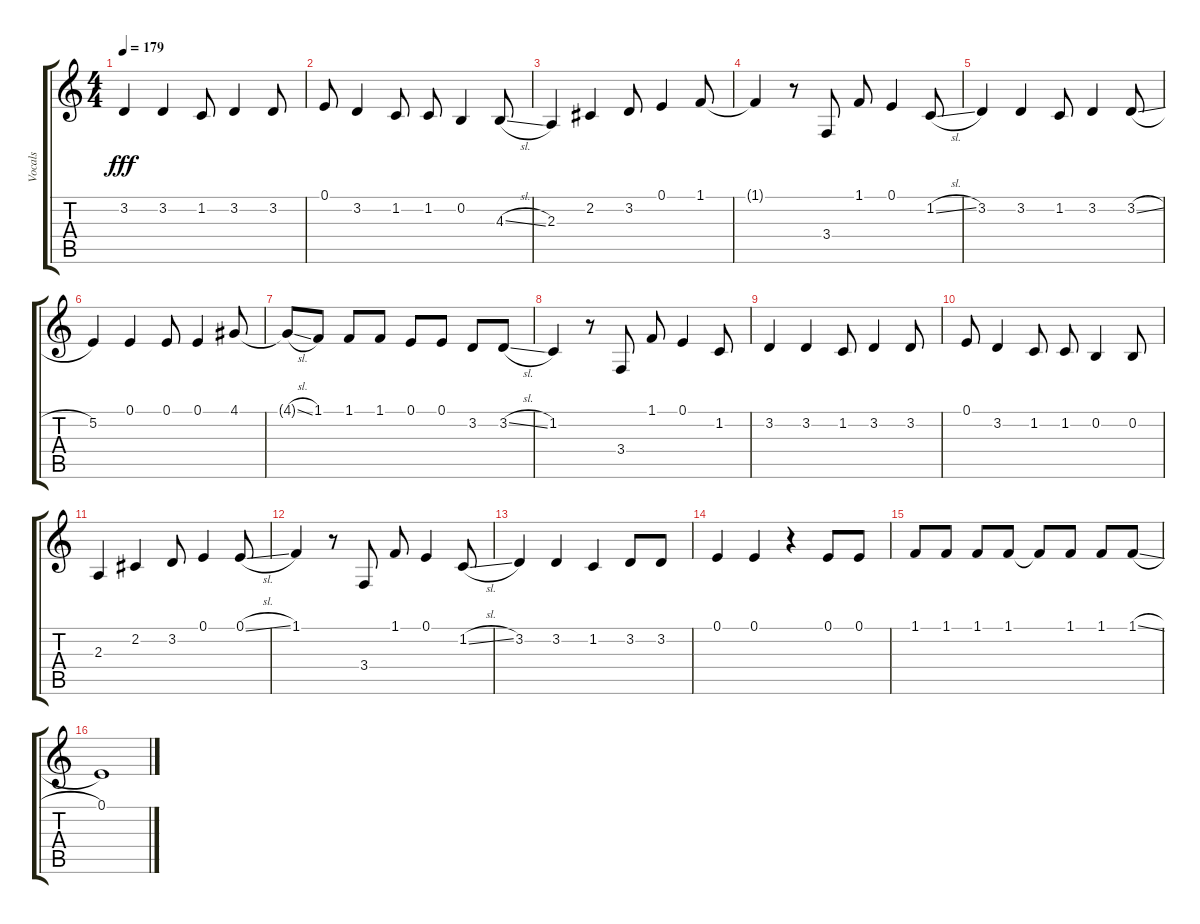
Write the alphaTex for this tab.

\track ("Vocals" "Vocals") {instrument voiceoohs}
\staff {score tabs}
\tuning (E4 B3 G3 D3 A2 E2) {hide}
\ts (4 4)
\tempo 179
\clef g2
\ks c
3.2.4{dy fff} 3.2.4 1.2.8 3.2.4 3.2.8 |
0.1.8 3.2.4 1.2.8 1.2.8 0.2.4 4.3{sl}.8 |
2.3.4 2.2.4 3.2.8 0.1.4 1.1.8 |
1.1{t}.4 r.8 3.4.8 1.1.8 0.1.4 1.2{sl}.8 |
3.2.4 3.2.4 1.2.8 3.2.4 3.2{sl}.8 |
5.2.4 0.1.4 0.1.8 0.1.4 4.1.8 |
4.1{sl t}.8 1.1.8 1.1.8 1.1.8 0.1.8 0.1.8 3.2.8 3.2{sl}.8 |
1.2.4 r.8 3.4.8 1.1.8 0.1.4 1.2.8 |
3.2.4 3.2.4 1.2.8 3.2.4 3.2.8 |
0.1.8 3.2.4 1.2.8 1.2.8 0.2.4 0.2.8 |
2.3.4 2.2.4 3.2.8 0.1.4 0.1{sl}.8 |
1.1.4 r.8 3.4.8 1.1.8 0.1.4 1.2{sl}.8 |
3.2.4 3.2.4 1.2.4 3.2.8 3.2.8 |
0.1.4 0.1.4 r.4 0.1.8 0.1.8 |
1.1.8 1.1.8 1.1.8 1.1.8 1.1{t}.8 1.1.8 1.1.8 1.1{sl}.8 |
0.1.1
